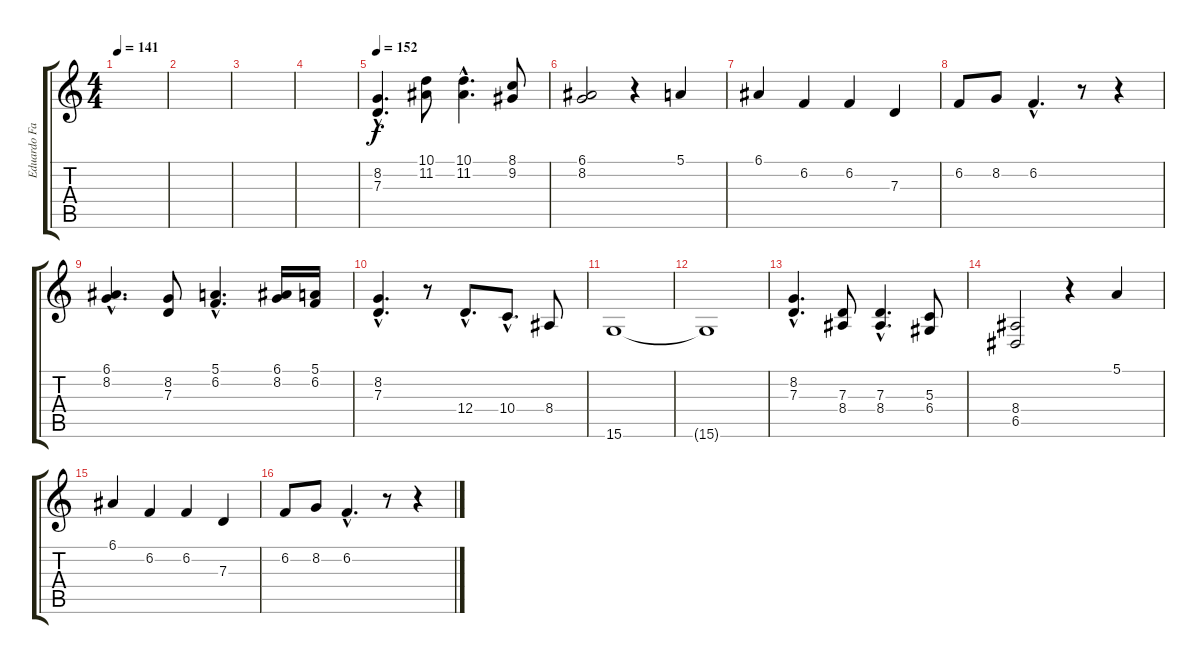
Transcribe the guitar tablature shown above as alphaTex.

\track ("Eduardo Falaschi" "Eduardo Fa") {instrument lead6voice}
\staff {score tabs}
\tuning (E4 B3 G3 D3 A2 E2) {hide}
\ts (4 4)
\tempo 141
\clef g2
\ks c
|
|
|
|
\tempo 152
(8.2{hac} 7.3{hac}).4{d} (10.1 11.2).8 (10.1{hac} 11.2{hac}).4{d} (8.1 9.2).8 |
(6.1 8.2).2 r.4 5.1.4 |
6.1.4 6.2.4 6.2.4 7.3.4 |
6.2.8 8.2.8 6.2{hac}.4{d} r.8 r.4 |
(6.1{hac} 8.2{hac}).4{d} (8.2 7.3).8 (5.1{hac} 6.2{hac}).4{d} (6.1 8.2).16 (5.1 6.2).16 |
(8.2{hac} 7.3{hac}).4{d} r.8 12.4{hac}.8{d} 10.4{hac}.8{d} 8.4.8 |
15.6.1 |
15.6{t}.1 |
(8.2{hac} 7.3{hac}).4{d} (7.3 8.4).8 (7.3{hac} 8.4{hac}).4{d} (5.3 6.4).8 |
(8.4 6.5).2 r.4 5.1.4 |
6.1.4 6.2.4 6.2.4 7.3.4 |
6.2.8 8.2.8 6.2{hac}.4{d} r.8 r.4
